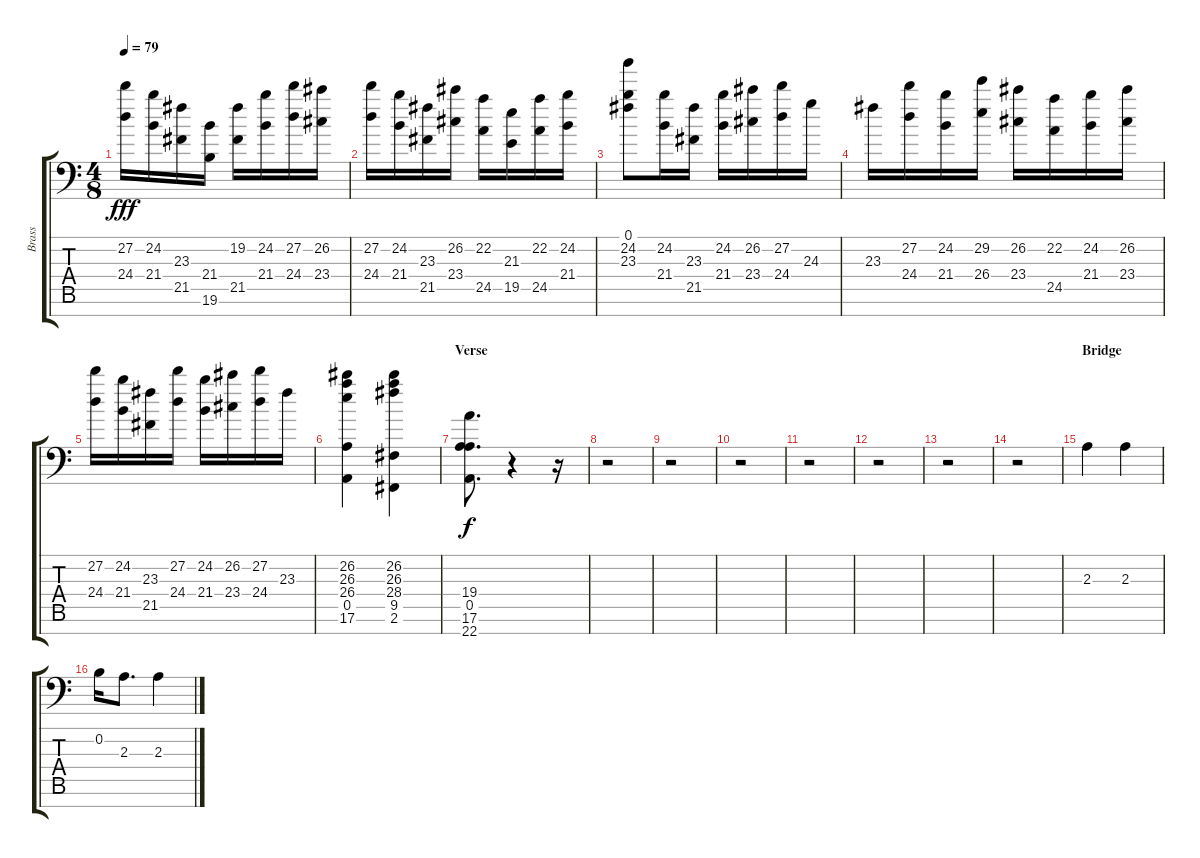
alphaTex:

\track ("Brass" "Brass") {instrument brasssection}
\staff {score tabs}
\tuning (B6 B3 G3 D3 A2 E2 B-1) {hide}
\ts (4 8)
\tempo 79
\clef f4
\ks c
(27.2 24.4).16{dy fff} (24.2 21.4).16 (23.3 21.5).16 (21.4 19.6).16 (19.2 21.5).16 (24.2 21.4).16 (27.2 24.4).16 (26.2 23.4).16 |
(27.2 24.4).16 (24.2 21.4).16 (23.3 21.5).16 (26.2 23.4).16 (22.2 24.5).16 (21.3 19.5).16 (22.2 24.5).16 (24.2 21.4).16 |
(0.1 24.2 23.3).8 (24.2 21.4).16 (23.3 21.5).16 (24.2 21.4).16 (26.2 23.4).16 (27.2 24.4).16 24.3.16 |
23.3.16 (27.2 24.4).16 (24.2 21.4).16 (29.2 26.4).16 (26.2 23.4).16 (22.2 24.5).16 (24.2 21.4).16 (26.2 23.4).16 |
(27.2 24.4).16 (24.2 21.4).16 (23.3 21.5).16 (27.2 24.4).16 (24.2 21.4).16 (26.2 23.4).16 (27.2 24.4).16 23.3.16 |
(26.2 26.3 26.4 0.5 17.6).4 (26.2 26.3 28.4 9.5 2.6).4 |
\section ("" "Verse")
(19.4 0.5 17.6 22.7).8{d dy f} r.4 r.16 |
r.2 |
r.2 |
r.2 |
r.2 |
r.2 |
r.2 |
r.2 |
\section ("" "Bridge")
2.3.4 2.3.4 |
0.2.16 2.3.8{d} 2.3.4
